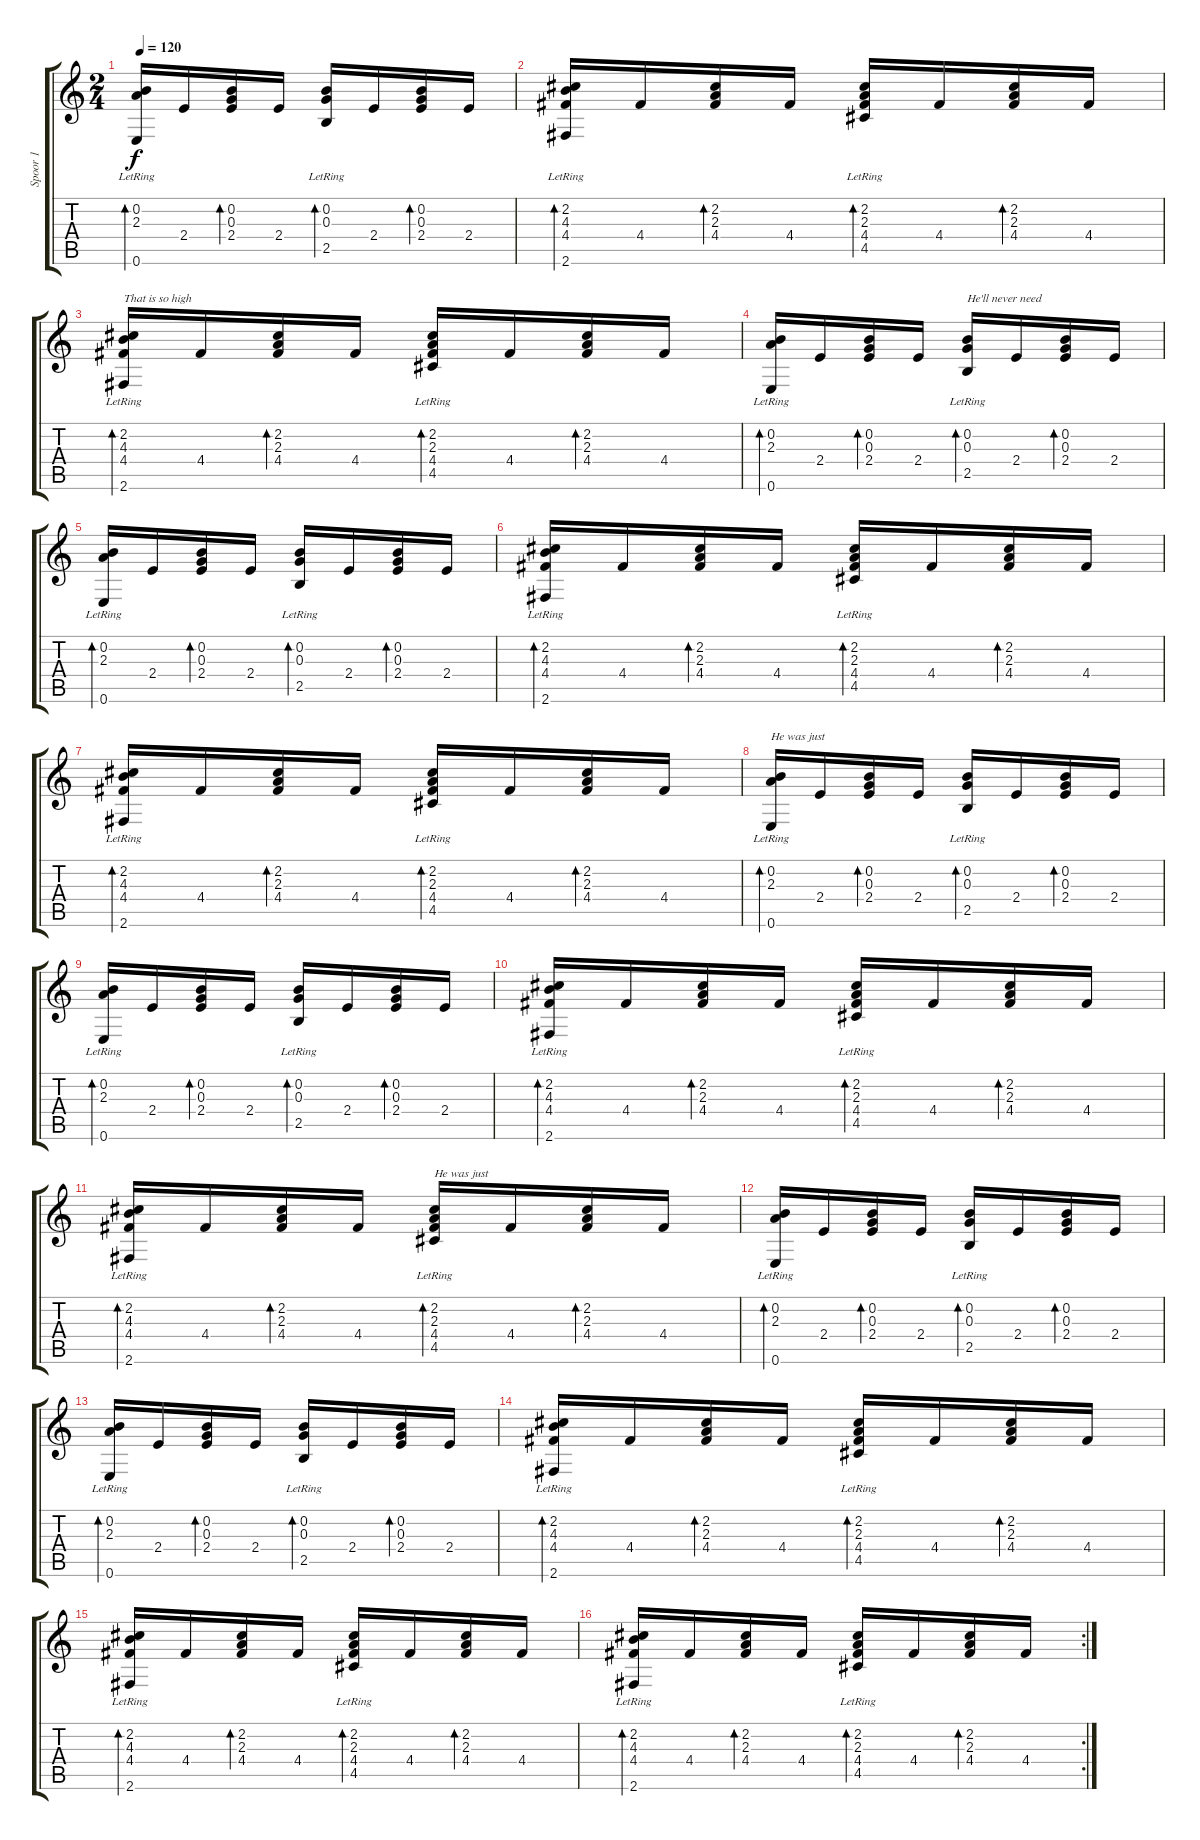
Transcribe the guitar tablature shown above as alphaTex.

\track ("Spoor 1" "Spoor 1") {instrument acousticguitarnylon}
\staff {score tabs}
\tuning (E4 B3 G3 D3 A2 E2) {hide}
\ts (2 4)
\tempo 120
\clef g2
\ks c
(0.2 2.3 0.6{lr}).16{bd 480 dy f} 2.4.16 (0.2 0.3 2.4).16{bd 480} 2.4.16 (0.2 0.3 2.5{lr}).16{bd 480} 2.4.16 (0.2 0.3 2.4).16{bd 480} 2.4.16 |
(2.2 4.3 4.4 2.6{lr}).16{bd 480} 4.4.16 (2.2 2.3 4.4).16{bd 480} 4.4.16 (2.2 2.3 4.4 4.5{lr}).16{bd 480} 4.4.16 (2.2 2.3 4.4).16{bd 480} 4.4.16 |
(2.2 4.3 4.4 2.6{lr}).16{bd 480 txt "That is so high"} 4.4.16 (2.2 2.3 4.4).16{bd 480} 4.4.16 (2.2 2.3 4.4 4.5{lr}).16{bd 480} 4.4.16 (2.2 2.3 4.4).16{bd 480} 4.4.16 |
(0.2 2.3 0.6{lr}).16{bd 480} 2.4.16 (0.2 0.3 2.4).16{bd 480} 2.4.16 (0.2 0.3 2.5{lr}).16{bd 480 txt "He'll never need"} 2.4.16 (0.2 0.3 2.4).16{bd 480} 2.4.16 |
(0.2 2.3 0.6{lr}).16{bd 480} 2.4.16 (0.2 0.3 2.4).16{bd 480} 2.4.16 (0.2 0.3 2.5{lr}).16{bd 480} 2.4.16 (0.2 0.3 2.4).16{bd 480} 2.4.16 |
(2.2 4.3 4.4 2.6{lr}).16{bd 480} 4.4.16 (2.2 2.3 4.4).16{bd 480} 4.4.16 (2.2 2.3 4.4 4.5{lr}).16{bd 480} 4.4.16 (2.2 2.3 4.4).16{bd 480} 4.4.16 |
(2.2 4.3 4.4 2.6{lr}).16{bd 480} 4.4.16 (2.2 2.3 4.4).16{bd 480} 4.4.16 (2.2 2.3 4.4 4.5{lr}).16{bd 480} 4.4.16 (2.2 2.3 4.4).16{bd 480} 4.4.16 |
(0.2 2.3 0.6{lr}).16{bd 480 txt "He was just"} 2.4.16 (0.2 0.3 2.4).16{bd 480} 2.4.16 (0.2 0.3 2.5{lr}).16{bd 480} 2.4.16 (0.2 0.3 2.4).16{bd 480} 2.4.16 |
(0.2 2.3 0.6{lr}).16{bd 480} 2.4.16 (0.2 0.3 2.4).16{bd 480} 2.4.16 (0.2 0.3 2.5{lr}).16{bd 480} 2.4.16 (0.2 0.3 2.4).16{bd 480} 2.4.16 |
(2.2 4.3 4.4 2.6{lr}).16{bd 480} 4.4.16 (2.2 2.3 4.4).16{bd 480} 4.4.16 (2.2 2.3 4.4 4.5{lr}).16{bd 480} 4.4.16 (2.2 2.3 4.4).16{bd 480} 4.4.16 |
(2.2 4.3 4.4 2.6{lr}).16{bd 480} 4.4.16 (2.2 2.3 4.4).16{bd 480} 4.4.16 (2.2 2.3 4.4 4.5{lr}).16{bd 480 txt "He was just"} 4.4.16 (2.2 2.3 4.4).16{bd 480} 4.4.16 |
(0.2 2.3 0.6{lr}).16{bd 480} 2.4.16 (0.2 0.3 2.4).16{bd 480} 2.4.16 (0.2 0.3 2.5{lr}).16{bd 480} 2.4.16 (0.2 0.3 2.4).16{bd 480} 2.4.16 |
(0.2 2.3 0.6{lr}).16{bd 480} 2.4.16 (0.2 0.3 2.4).16{bd 480} 2.4.16 (0.2 0.3 2.5{lr}).16{bd 480} 2.4.16 (0.2 0.3 2.4).16{bd 480} 2.4.16 |
(2.2 4.3 4.4 2.6{lr}).16{bd 480} 4.4.16 (2.2 2.3 4.4).16{bd 480} 4.4.16 (2.2 2.3 4.4 4.5{lr}).16{bd 480} 4.4.16 (2.2 2.3 4.4).16{bd 480} 4.4.16 |
(2.2 4.3 4.4 2.6{lr}).16{bd 480} 4.4.16 (2.2 2.3 4.4).16{bd 480} 4.4.16 (2.2 2.3 4.4 4.5{lr}).16{bd 480} 4.4.16 (2.2 2.3 4.4).16{bd 480} 4.4.16 |
\rc 2
(2.2 4.3 4.4 2.6{lr}).16{bd 480} 4.4.16 (2.2 2.3 4.4).16{bd 480} 4.4.16 (2.2 2.3 4.4 4.5{lr}).16{bd 480} 4.4.16 (2.2 2.3 4.4).16{bd 480} 4.4.16
